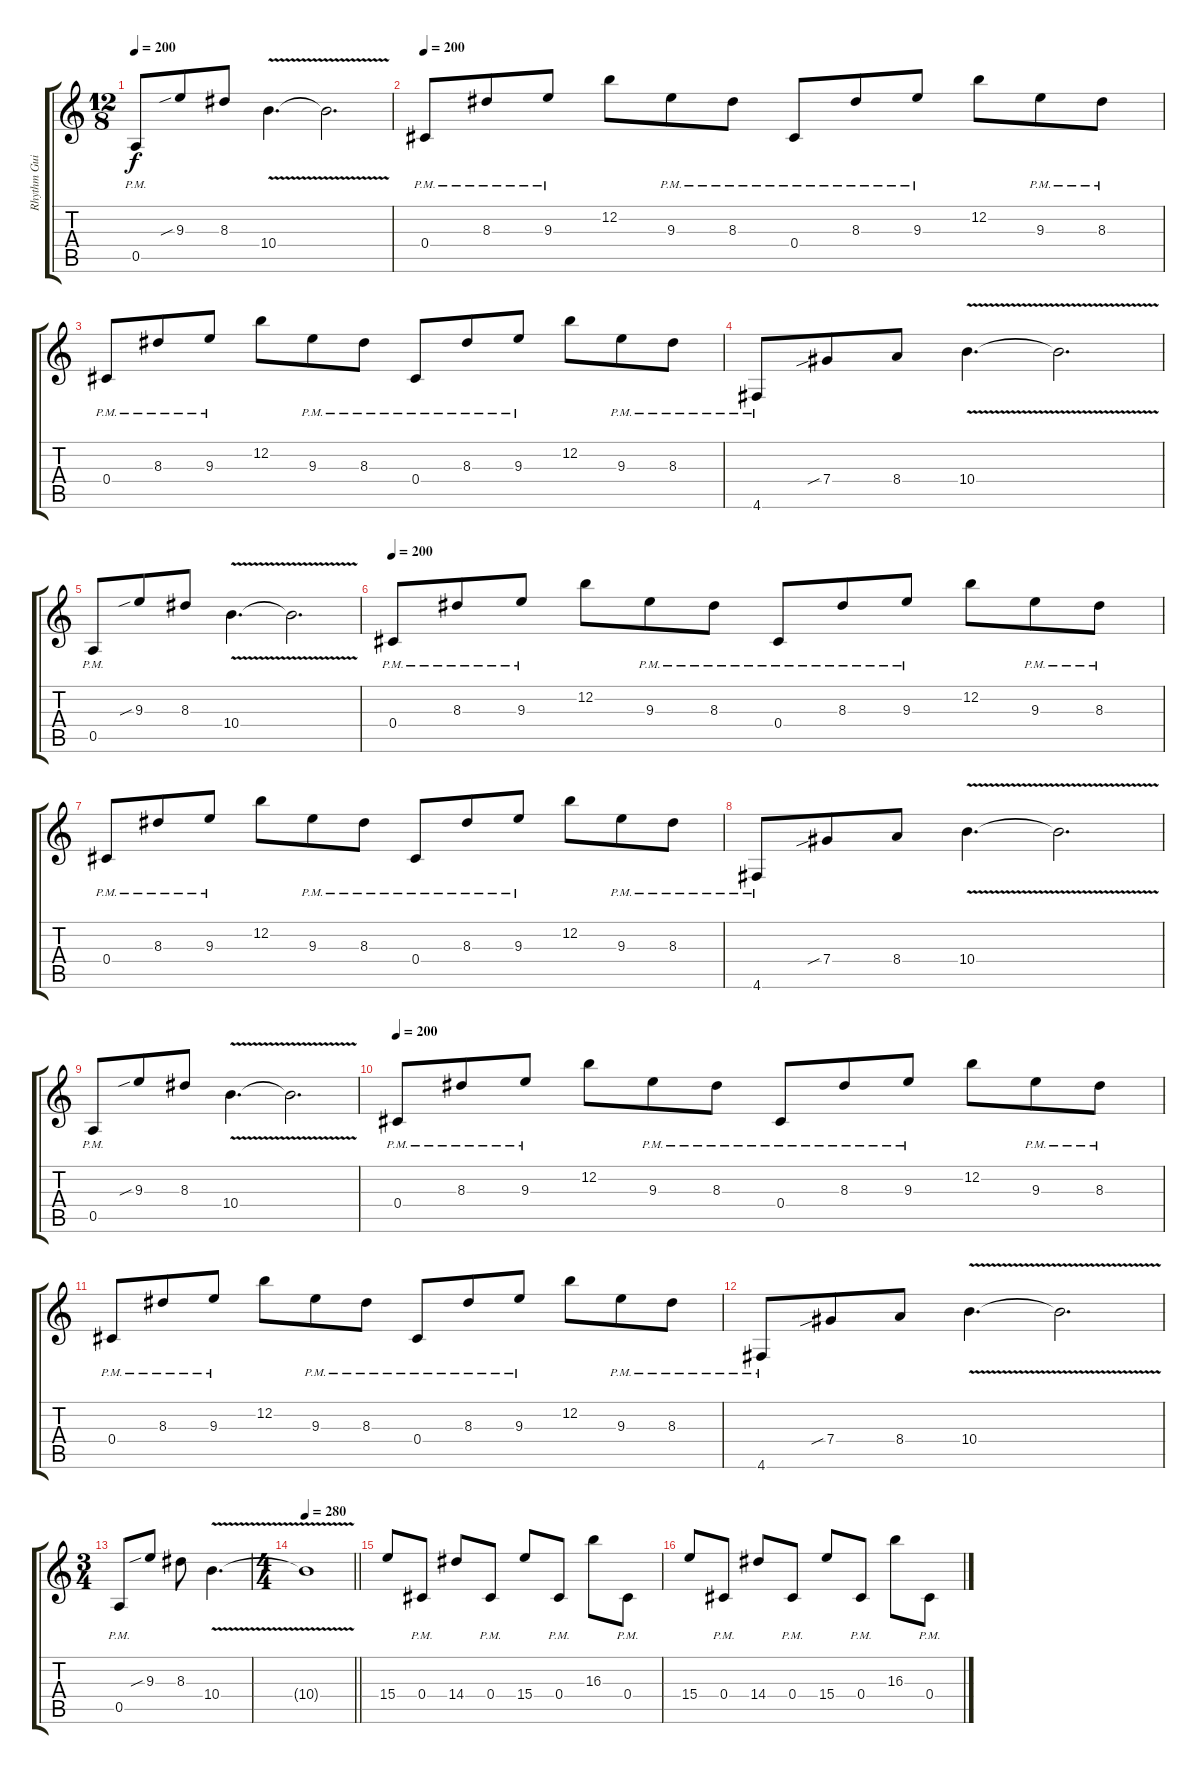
\track ("Rhythm Guitar 1" "Rhythm Gui") {instrument distortionguitar}
\staff {score tabs}
\tuning (E4 B3 G3 Db3 A2 D2) {hide}
\ts (12 8)
\tempo 200
\clef g2
\ks c
0.5{pm}.8{dy f} 9.3{sib}.8 8.3.8 10.4{v}.4{d} 10.4{t}.2{d} |
\tempo 200
0.4{pm}.8 8.3{pm}.8 9.3{pm}.8 12.2.8 9.3{pm}.8 8.3{pm}.8 0.4{pm}.8 8.3{pm}.8 9.3{pm}.8 12.2.8 9.3{pm}.8 8.3{pm}.8 |
0.4{pm}.8 8.3{pm}.8 9.3{pm}.8 12.2.8 9.3{pm}.8 8.3{pm}.8 0.4{pm}.8 8.3{pm}.8 9.3{pm}.8 12.2.8 9.3{pm}.8 8.3{pm}.8 |
4.6{pm}.8 7.4{sib}.8 8.4.8 10.4{v}.4{d} 10.4{t}.2{d} |
0.5{pm}.8 9.3{sib}.8 8.3.8 10.4{v}.4{d} 10.4{t}.2{d} |
\tempo 200
0.4{pm}.8 8.3{pm}.8 9.3{pm}.8 12.2.8 9.3{pm}.8 8.3{pm}.8 0.4{pm}.8 8.3{pm}.8 9.3{pm}.8 12.2.8 9.3{pm}.8 8.3{pm}.8 |
0.4{pm}.8 8.3{pm}.8 9.3{pm}.8 12.2.8 9.3{pm}.8 8.3{pm}.8 0.4{pm}.8 8.3{pm}.8 9.3{pm}.8 12.2.8 9.3{pm}.8 8.3{pm}.8 |
4.6{pm}.8 7.4{sib}.8 8.4.8 10.4{v}.4{d} 10.4{t}.2{d} |
0.5{pm}.8 9.3{sib}.8 8.3.8 10.4{v}.4{d} 10.4{t}.2{d} |
\tempo 200
0.4{pm}.8 8.3{pm}.8 9.3{pm}.8 12.2.8 9.3{pm}.8 8.3{pm}.8 0.4{pm}.8 8.3{pm}.8 9.3{pm}.8 12.2.8 9.3{pm}.8 8.3{pm}.8 |
0.4{pm}.8 8.3{pm}.8 9.3{pm}.8 12.2.8 9.3{pm}.8 8.3{pm}.8 0.4{pm}.8 8.3{pm}.8 9.3{pm}.8 12.2.8 9.3{pm}.8 8.3{pm}.8 |
4.6{pm}.8 7.4{sib}.8 8.4.8 10.4{v}.4{d} 10.4{t}.2{d} |
\ts (3 4)
0.5{pm}.8 9.3{sib}.8 8.3.8 10.4{v}.4{d} |
\ts (4 4)
\tempo 280
\barLineRight lightlight
10.4{t}.1 |
\section ("" "")
15.4.8 0.4{pm}.8 14.4.8 0.4{pm}.8 15.4.8 0.4{pm}.8 16.3.8 0.4{pm}.8 |
15.4.8 0.4{pm}.8 14.4.8 0.4{pm}.8 15.4.8 0.4{pm}.8 16.3.8 0.4{pm}.8
